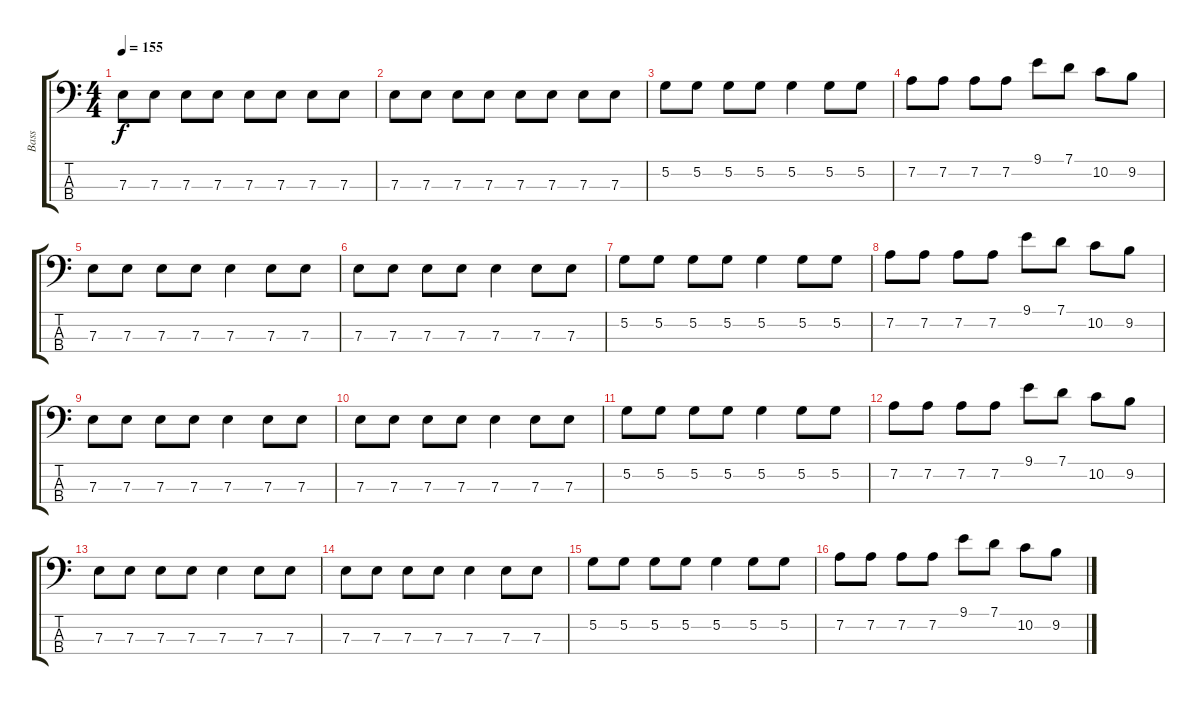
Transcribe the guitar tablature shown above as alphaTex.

\track ("Bass" "Bass") {instrument electricbasspick}
\staff {score tabs}
\tuning (G2 D2 A1 E1) {hide}
\ts (4 4)
\tempo 155
\clef f4
\ks c
7.3.8{dy f} 7.3.8 7.3.8 7.3.8 7.3.8 7.3.8 7.3.8 7.3.8 |
7.3.8 7.3.8 7.3.8 7.3.8 7.3.8 7.3.8 7.3.8 7.3.8 |
5.2.8 5.2.8 5.2.8 5.2.8 5.2.4 5.2.8 5.2.8 |
7.2.8 7.2.8 7.2.8 7.2.8 9.1.8 7.1.8 10.2.8 9.2.8 |
7.3.8 7.3.8 7.3.8 7.3.8 7.3.4 7.3.8 7.3.8 |
7.3.8 7.3.8 7.3.8 7.3.8 7.3.4 7.3.8 7.3.8 |
5.2.8 5.2.8 5.2.8 5.2.8 5.2.4 5.2.8 5.2.8 |
7.2.8 7.2.8 7.2.8 7.2.8 9.1.8 7.1.8 10.2.8 9.2.8 |
7.3.8 7.3.8 7.3.8 7.3.8 7.3.4 7.3.8 7.3.8 |
7.3.8 7.3.8 7.3.8 7.3.8 7.3.4 7.3.8 7.3.8 |
5.2.8 5.2.8 5.2.8 5.2.8 5.2.4 5.2.8 5.2.8 |
7.2.8 7.2.8 7.2.8 7.2.8 9.1.8 7.1.8 10.2.8 9.2.8 |
7.3.8 7.3.8 7.3.8 7.3.8 7.3.4 7.3.8 7.3.8 |
7.3.8 7.3.8 7.3.8 7.3.8 7.3.4 7.3.8 7.3.8 |
5.2.8 5.2.8 5.2.8 5.2.8 5.2.4 5.2.8 5.2.8 |
7.2.8 7.2.8 7.2.8 7.2.8 9.1.8 7.1.8 10.2.8 9.2.8
